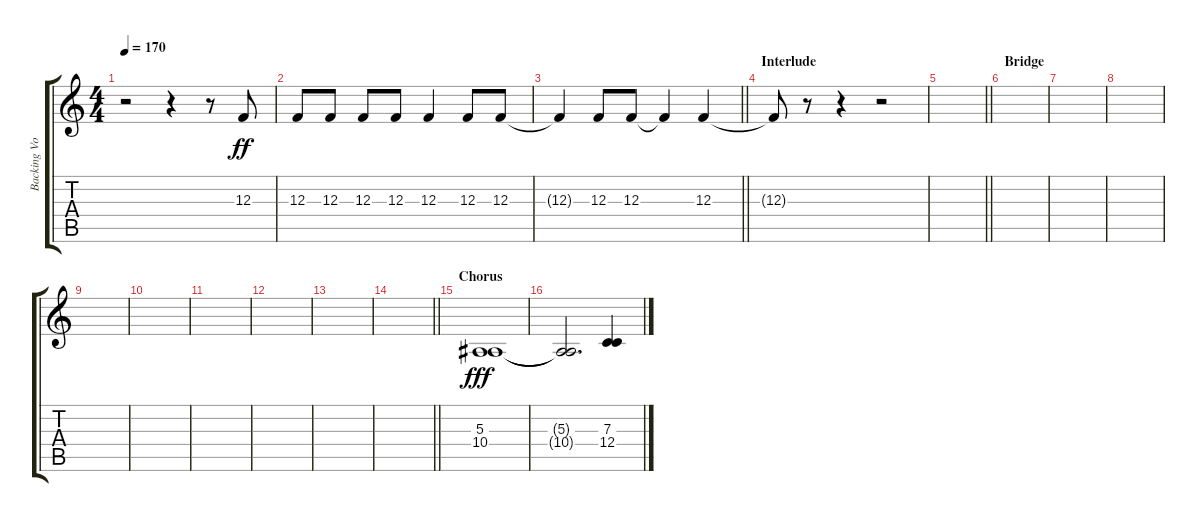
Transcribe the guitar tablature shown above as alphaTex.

\track ("Backing Vocals" "Backing Vo") {instrument sopranosax}
\staff {score tabs}
\tuning (D4 A3 F3 C3 G2 D2) {hide}
\ts (4 4)
\tempo 170
\clef g2
\ks c
r.2{dy ff} r.4 r.8 12.3.8 |
12.3.8 12.3.8 12.3.8 12.3.8 12.3.4 12.3.8 12.3.8 |
\barLineRight lightlight
12.3{t}.4 12.3.8 12.3.8 12.3{t}.4 12.3.4 |
\section ("" "Interlude")
12.3{t}.8 r.8 r.4 r.2 |
\barLineRight lightlight
|
\section ("" "Bridge")
|
|
|
|
|
|
|
|
\barLineRight lightlight
|
\section ("" "Chorus")
(5.3 10.4).1{dy fff} |
(5.3{t} 10.4{t}).2{d} (7.3 12.4).4
